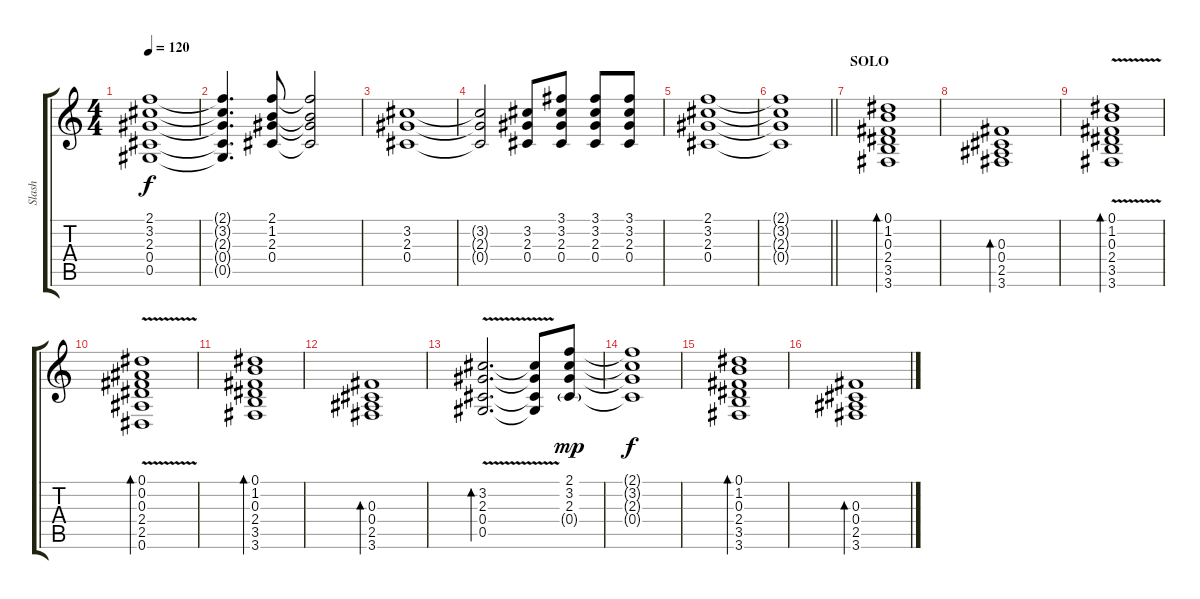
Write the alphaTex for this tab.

\track ("Slash" "Slash") {instrument acousticguitarsteel}
\staff {score tabs}
\tuning (Eb4 Bb3 Gb3 Db3 Ab2 Eb2) {hide}
\ts (4 4)
\tempo 120
\clef g2
\ks c
(2.1 3.2 2.3 0.4 0.5).1{dy f} |
(2.1{t} 3.2{t} 2.3{t} 0.4{t} 0.5{t}).4{d} (2.1 1.2 2.3 0.4).8 (2.1{t} 1.2{t} 2.3{t} 0.4{t}).2 |
(3.2 2.3 0.4).1 |
(3.2{t} 2.3{t} 0.4{t}).2 (3.2 2.3 0.4).8 (3.1 3.2 2.3 0.4).8 (3.1 3.2 2.3 0.4).8 (3.1 3.2 2.3 0.4).8 |
(2.1 3.2 2.3 0.4).1 |
\barLineRight lightlight
(2.1{t} 3.2{t} 2.3{t} 0.4{t}).1 |
\section ("" "SOLO")
(0.1 1.2 0.3 2.4 3.5 3.6).1{bd 120} |
(0.3 0.4 2.5 3.6).1{bd 120} |
(0.1 1.2 0.3{v} 2.4 3.5 3.6).1{bd 120} |
(0.1{v} 0.2 0.3 2.4 2.5 0.6).1{bd 120} |
(0.1 1.2 0.3 2.4 3.5 3.6).1{bd 120} |
(0.3 0.4 2.5 3.6).1{bd 120} |
(3.2{v} 2.3 0.4 0.5).2{d bd 120} (3.2{t} 2.3{t} 0.4{t} 0.5{t}).8 (2.1 3.2 2.3 0.4{g}).8{dy mp} |
(2.1{t} 3.2{t} 2.3{t} 0.4{t}).1{dy f} |
(0.1 1.2 0.3 2.4 3.5 3.6).1{bd 120} |
(0.3 0.4 2.5 3.6).1{bd 120}
